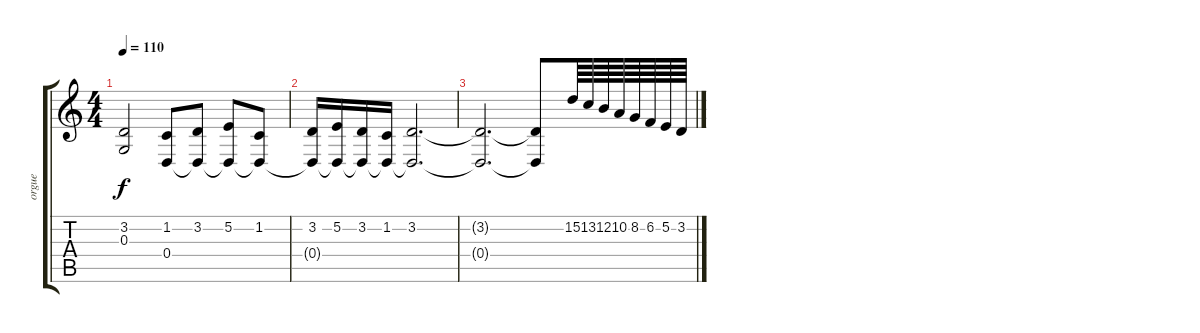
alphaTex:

\track ("orgue" "orgue") {instrument drawbarorgan}
\staff {score tabs}
\tuning (E4 B3 G3 D3 A2 E2) {hide}
\ts (4 4)
\tempo 110
\clef g2
\ks c
(3.2{t} 0.3{t}).2{dy f} (1.2 0.4).8 (3.2 0.4{t}).8 (5.2 0.4{t}).8 (1.2 0.4{t}).8 |
(3.2 0.4{t}).16 (5.2 0.4{t}).16 (3.2 0.4{t}).16 (1.2 0.4{t}).16 (3.2 0.4{t}).2{d} |
(3.2{t} 0.4{t}).2{d} (3.2{t} 0.4{t}).8 15.2.64 13.2.64 12.2.64 10.2.64 8.2.64 6.2.64 5.2.64 3.2.64
